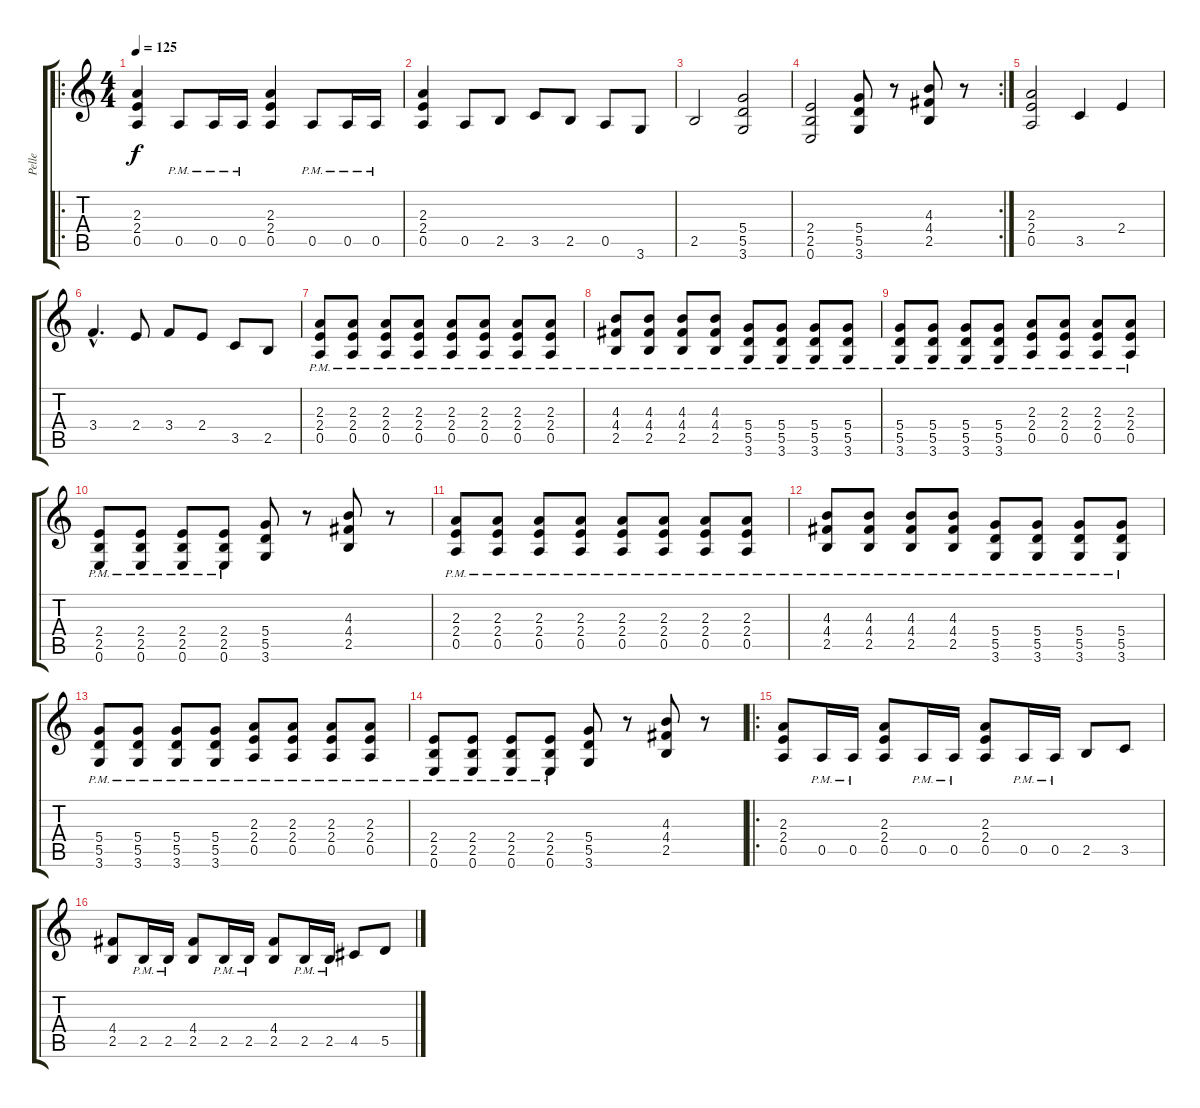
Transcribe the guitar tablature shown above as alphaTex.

\track ("Pelle" "Pelle") {instrument distortionguitar}
\staff {score tabs}
\tuning (E4 B3 G3 D3 A2 E2) {hide}
\ro
\ts (4 4)
\tempo 125
\clef g2
\ks c
(2.3 2.4 0.5).4{dy f} 0.5{pm}.8 0.5{pm}.16 0.5{pm}.16 (2.3 2.4 0.5).4 0.5{pm}.8 0.5{pm}.16 0.5{pm}.16 |
(2.3 2.4 0.5).4 0.5.8 2.5.8 3.5.8 2.5.8 0.5.8 3.6.8 |
2.5.2 (5.4 5.5 3.6).2 |
\rc 2
(2.4 2.5 0.6).2 (5.4 5.5 3.6).8 r.8 (4.3 4.4 2.5).8 r.8 |
(2.3 2.4 0.5).2 3.5.4 2.4.4 |
3.4{hac}.4{d} 2.4.8 3.4.8 2.4.8 3.5.8 2.5.8 |
(2.3 2.4{pm} 0.5{pm}).8 (2.3 2.4{pm} 0.5{pm}).8 (2.3 2.4{pm} 0.5{pm}).8 (2.3 2.4{pm} 0.5{pm}).8 (2.3 2.4{pm} 0.5).8 (2.3 2.4{pm} 0.5).8 (2.3{pm} 2.4{pm} 0.5{pm}).8 (2.3{pm} 2.4{pm} 0.5{pm}).8 |
(4.3 4.4{pm} 2.5{pm}).8 (4.3 4.4{pm} 2.5{pm}).8 (4.3 4.4{pm} 2.5{pm}).8 (4.3 4.4{pm} 2.5{pm}).8 (5.4 5.5{pm} 3.6{pm}).8 (5.4 5.5{pm} 3.6{pm}).8 (5.4 5.5{pm} 3.6{pm}).8 (5.4 5.5{pm} 3.6{pm}).8 |
(5.4 5.5{pm} 3.6{pm}).8 (5.4 5.5{pm} 3.6{pm}).8 (5.4 5.5{pm} 3.6{pm}).8 (5.4 5.5{pm} 3.6{pm}).8 (2.3 2.4{pm} 0.5{pm}).8 (2.3 2.4{pm} 0.5{pm}).8 (2.3 2.4{pm} 0.5{pm}).8 (2.3 2.4{pm} 0.5{pm}).8 |
(2.4 2.5{pm} 0.6{pm}).8 (2.4 2.5{pm} 0.6).8 (2.4 2.5{pm} 0.6{pm}).8 (2.4 2.5{pm} 0.6{pm}).8 (5.4 5.5 3.6).8 r.8 (4.3 4.4 2.5).8 r.8 |
(2.3 2.4{pm} 0.5{pm}).8 (2.3 2.4{pm} 0.5{pm}).8 (2.3 2.4{pm} 0.5{pm}).8 (2.3 2.4{pm} 0.5{pm}).8 (2.3 2.4{pm} 0.5).8 (2.3 2.4{pm} 0.5).8 (2.3{pm} 2.4{pm} 0.5{pm}).8 (2.3{pm} 2.4{pm} 0.5{pm}).8 |
(4.3 4.4{pm} 2.5{pm}).8 (4.3 4.4{pm} 2.5{pm}).8 (4.3 4.4{pm} 2.5{pm}).8 (4.3 4.4{pm} 2.5{pm}).8 (5.4 5.5{pm} 3.6{pm}).8 (5.4 5.5{pm} 3.6{pm}).8 (5.4 5.5{pm} 3.6{pm}).8 (5.4 5.5{pm} 3.6{pm}).8 |
(5.4 5.5{pm} 3.6{pm}).8 (5.4 5.5{pm} 3.6{pm}).8 (5.4 5.5{pm} 3.6{pm}).8 (5.4 5.5{pm} 3.6{pm}).8 (2.3 2.4{pm} 0.5{pm}).8 (2.3 2.4{pm} 0.5{pm}).8 (2.3 2.4{pm} 0.5{pm}).8 (2.3 2.4{pm} 0.5{pm}).8 |
(2.4 2.5{pm} 0.6{pm}).8 (2.4 2.5{pm} 0.6).8 (2.4 2.5{pm} 0.6{pm}).8 (2.4 2.5{pm} 0.6{pm}).8 (5.4 5.5 3.6).8 r.8 (4.3 4.4 2.5).8 r.8 |
\ro
(2.3 2.4 0.5).8 0.5{pm}.16 0.5{pm}.16 (2.3 2.4 0.5).8 0.5{pm}.16 0.5{pm}.16 (2.3 2.4 0.5).8 0.5{pm}.16 0.5{pm}.16 2.5.8 3.5.8 |
(4.4 2.5).8 2.5{pm}.16 2.5{pm}.16 (4.4 2.5).8 2.5{pm}.16 2.5{pm}.16 (4.4 2.5).8 2.5{pm}.16 2.5{pm}.16 4.5.8 5.5.8
